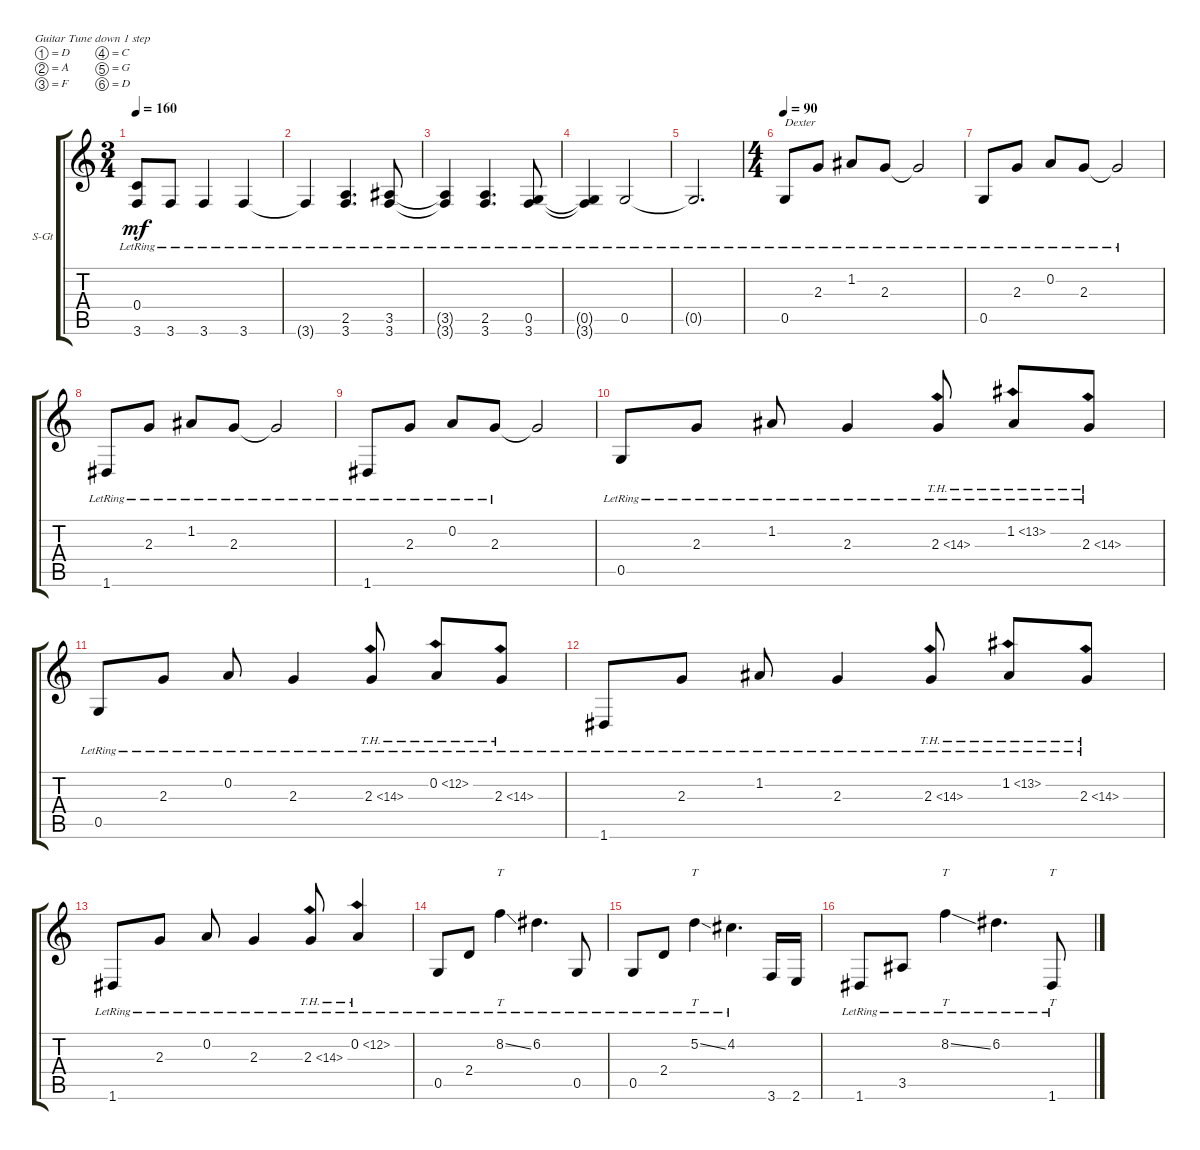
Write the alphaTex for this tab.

\defaultSystemsLayout 4
\bracketExtendMode groupsimilarinstruments
\firstSystemTrackNameOrientation horizontal
\otherSystemsTrackNameOrientation horizontal
\track ("Steel Guitar" "S-Gt") {instrument acousticguitarsteel}
\staff {score tabs}
\tuning (D4 A3 F3 C3 G2 D2)
\ts (3 4)
\tempo 160
\clef g2
\ks c
(3.6{lr t} 0.4{lr t}).8{dy mf} 3.6{lr}.8 3.6{lr}.4 3.6{lr}.4 |
3.6{lr t}.4 (3.6{lr} 2.5{lr}).4{d} (3.6{lr} 3.5{lr}).8 |
(3.6{lr t} 3.5{lr t}).4 (3.6{lr} 2.5{lr}).4{d} (3.6{lr} 0.5{lr}).8 |
(3.6{lr t} 0.5{lr t}).4 0.5{lr}.2 |
0.5{lr t}.2{d} |
\ts (4 4)
\tempo 90
0.5{lr}.8{txt "Dexter"} 2.3{lr}.8 1.2{lr}.8 2.3{lr}.8 2.3{lr t}.2 |
0.5{lr}.8 2.3{lr}.8 0.2{lr}.8 2.3{lr}.8 2.3{lr t}.2 |
1.6{lr}.8 2.3{lr}.8 1.2{lr}.8 2.3{lr}.8 2.3{lr t}.2 |
1.6{lr}.8 2.3{lr}.8 0.2{lr}.8 2.3{lr}.8 2.3{t}.2 |
0.5{lr}.8 2.3{lr}.8 1.2{lr}.8 2.3{lr}.4 2.3{th 12 lr}.8 1.2{th 12 lr}.8 2.3{th 12 lr}.8 |
0.5{lr}.8 2.3{lr}.8 0.2{lr}.8 2.3{lr}.4 2.3{th 12 lr}.8 0.2{th 12 lr}.8 2.3{th 12 lr}.8 |
1.6{lr}.8 2.3{lr}.8 1.2{lr}.8 2.3{lr}.4 2.3{th 12 lr}.8 1.2{th 12 lr}.8 2.3{th 12 lr}.8 |
1.6{lr}.8 2.3{lr}.8 0.2{lr}.8 2.3{lr}.4 2.3{th 12 lr}.8 0.2{th 12 lr}.4 |
0.5{lr}.8 2.4{lr}.8 8.2{ss lr}.4{tt} 6.2{lr}.4{d} 0.5{lr}.8 |
0.5{lr}.8 2.4{lr}.8 5.2{ss lr}.4{tt} 4.2{lr}.4{d} 3.6.16 2.6.16 |
1.6{lr}.8 3.5{lr}.8 8.2{ss lr}.4{tt} 6.2{lr}.4{d} 1.6{lr}.8{tt}
